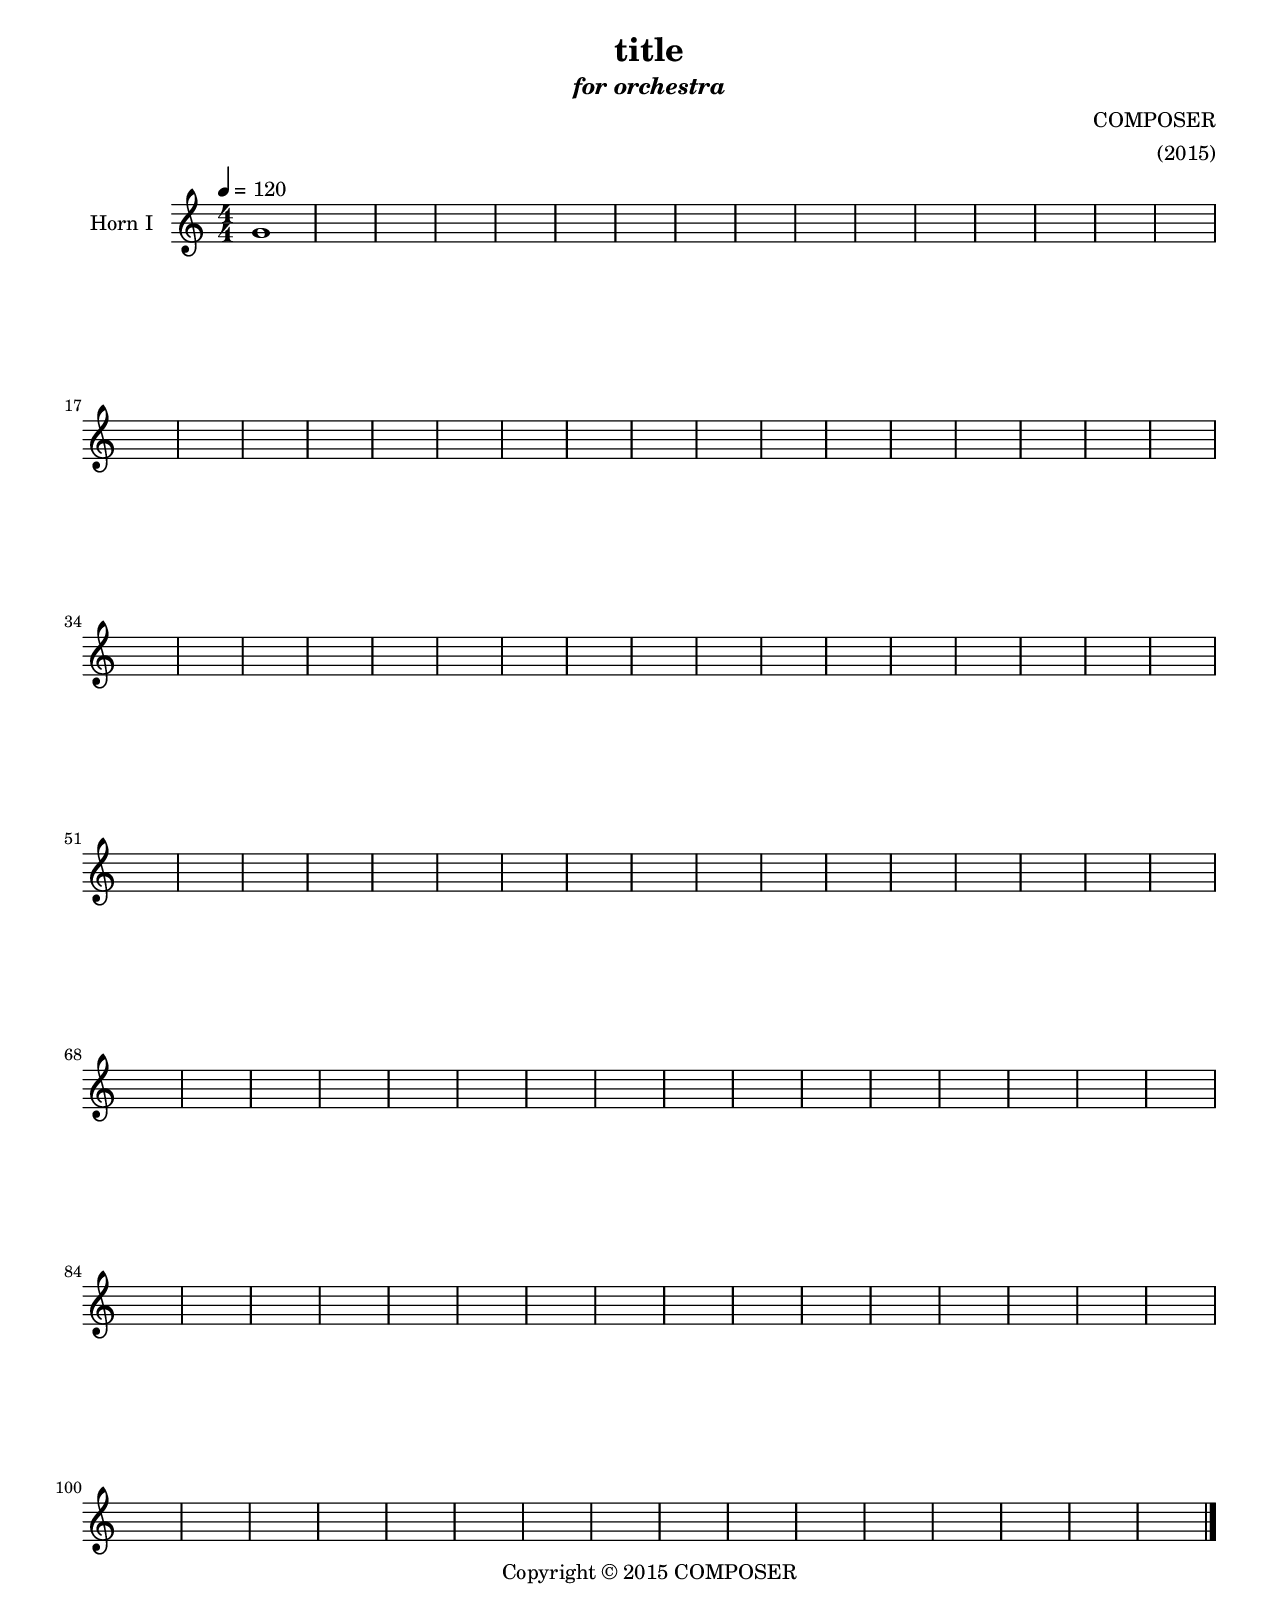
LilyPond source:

\version "2.18.2"

#(set-global-staff-size 18)
#(set-default-paper-size "letter")

\header {
  title = "title"
  subtitle = \markup { \italic "for orchestra" }
  dedication = ""
  composer = "COMPOSER"
  arranger = "(2015)"
  %piece = \markup \box {"Transposed Score"}
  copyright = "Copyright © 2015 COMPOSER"
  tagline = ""
}

\include "orchestra_metrics.ly"
\include "orchestra_notes.ly"
\include "orchestra_headings.ly"
\include "orchestra_definitions.ly"

HornOneHeading = {
  #(set-accidental-style 'neo-modern)
  \override Staff.Accidental #'hide-tied-accidental-after-break = ##t
  \set Staff.instrumentName = \markup \concat {"Horn I" " "}
}

\score {
  <<
    %\override Score.BarNumber #'break-visibility = ##(#t #t #t)
    %\override Score.BarNumber #'break-visibility = #end-of-line-invisible
    \override Score.Stem #'stemlet-length = #0.75
    \override Score.StaffSymbol.layer = #4
    \override Score.TimeSignature.layer = #3
    \new Staff = "horn" \with {
      \override VerticalAxisGroup #'remove-empty = ##f
    }
    << \Metrics \HornOneHeading \transpose f c' \HornOneNotes >>
  >>
  \layout {
    \context { \RemoveEmptyStaffContext }
    \context { \Staff \override TimeSignature.style = #'numbered \accidentalStyle "neo-modern"  }
  }
  %\midi { }
}

\paper {
  %two-sided = ##t
  page-limit-inter-system-space = ##t
  ragged-bottom = ##f
  ragged-last-bottom = ##f
  page-limit-inter-system-space-factor = 1.3
  top-margin = 1\cm
  inner-margin = 2\cm
  outer-margin = 1.6\cm
  left-margin = 1.4\cm
  %system-separator-markup = \slashSeparator
  %max-systems-per-page = 1
}
